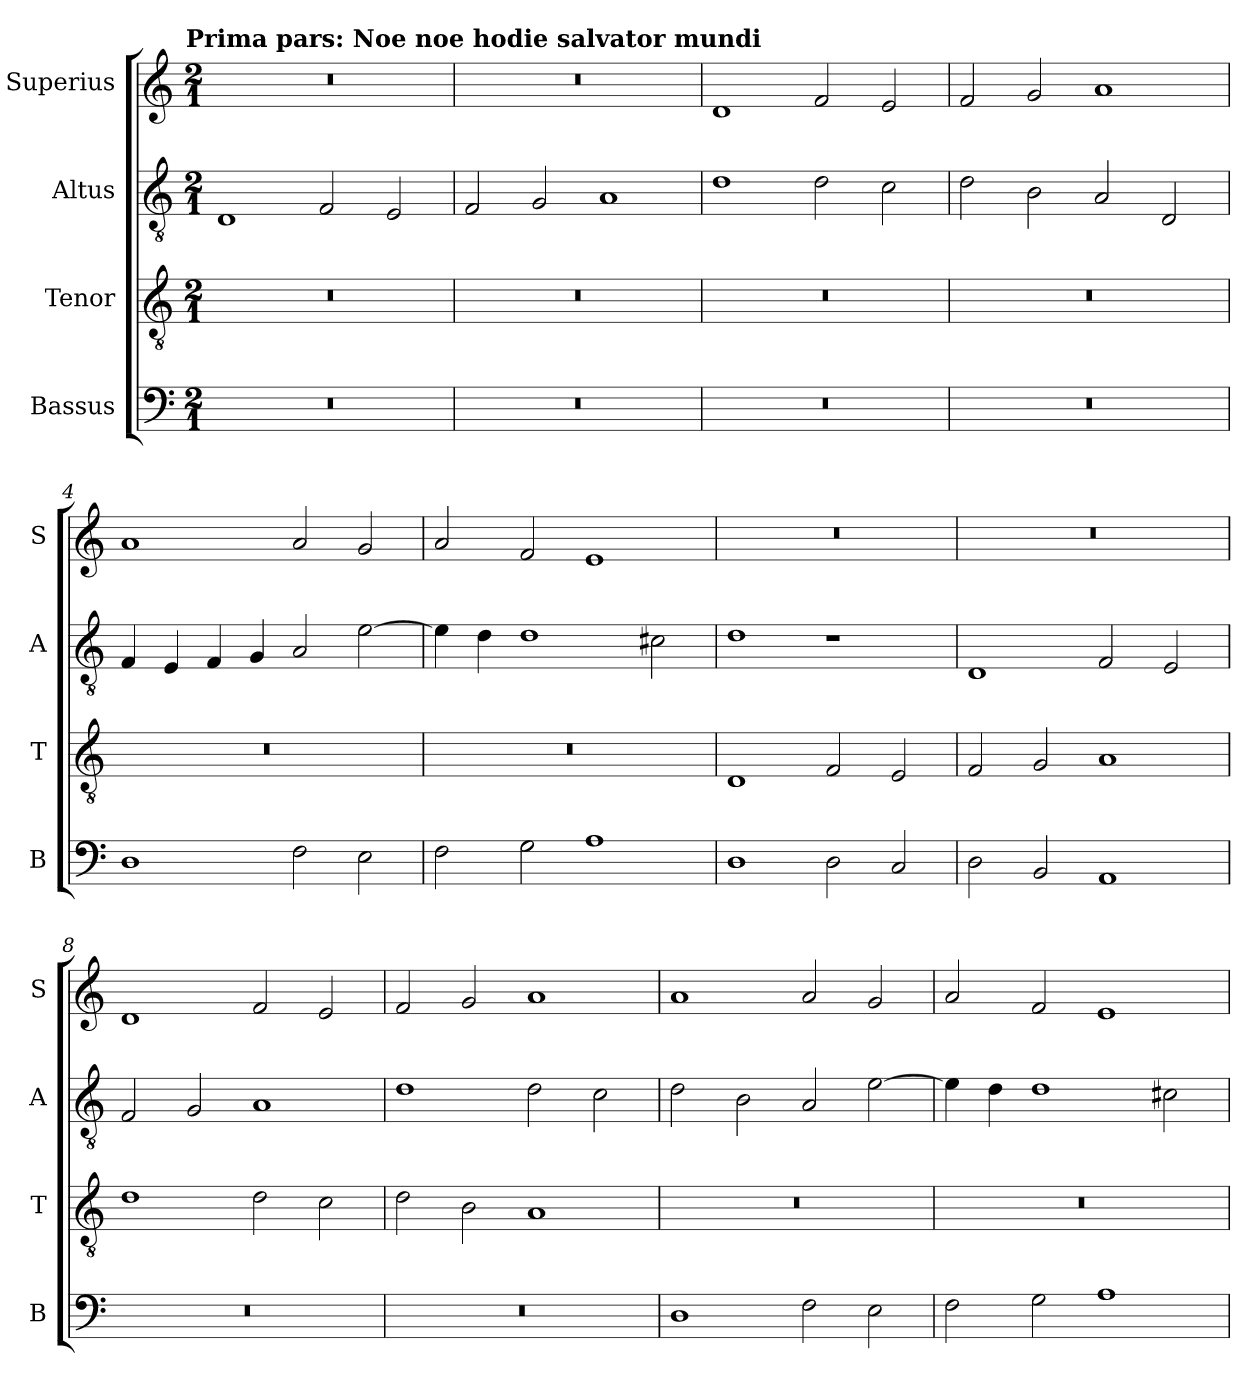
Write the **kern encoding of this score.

**kern	**kern	**kern	**kern
*part4	*part3	*part2	*part1
*staff4	*staff3	*staff2	*staff1
*I"Bassus	*I"Tenor	*I"Altus	*I"Superius
*I'B	*I'T	*I'A	*I'S
*clefF4	*clefGv2	*clefGv2	*clefG2
*k[]	*k[]	*k[]	*k[]
*C:	*C:	*C:	*C:
!!LO:TX:omd:t=Prima pars&colon; Noe noe hodie salvator mundi
*M2/1	*M2/1	*M2/1	*M2/1
=	=	=	=
0r	0r	1D	0r
.	.	2F	.
.	.	2E	.
=1	=1	=1	=1
0r	0r	2F	0r
.	.	2G	.
.	.	1A	.
=2	=2	=2	=2
0r	0r	1d	1d
.	.	2d	2f
.	.	2c	2e
=3	=3	=3	=3
0r	0r	2d	2f
.	.	2B	2g
.	.	2A	1a
.	.	2D	.
=4	=4	=4	=4
1D	0r	4F	1a
.	.	4E	.
.	.	4F	.
.	.	4G	.
2F	.	2A	2a
2E	.	[2e	2g
=5	=5	=5	=5
2F	0r	4e]	2a
.	.	4d	.
2G	.	1d	2f
1A	.	.	1e
.	.	2c#X	.
=6	=6	=6	=6
1D	1D	1d	0r
2D	2F	1r	.
2C	2E	.	.
=7	=7	=7	=7
2D	2F	1D	0r
2BB	2G	.	.
1AA	1A	2F	.
.	.	2E	.
=8	=8	=8	=8
0r	1d	2F	1d
.	.	2G	.
.	2d	1A	2f
.	2c	.	2e
=9	=9	=9	=9
0r	2d	1d	2f
.	2B	.	2g
.	1A	2d	1a
.	.	2c	.
=10	=10	=10	=10
1D	0r	2d	1a
.	.	2B	.
2F	.	2A	2a
2E	.	[2e	2g
=11	=11	=11	=11
2F	0r	4e]	2a
.	.	4d	.
2G	.	1d	2f
1A	.	.	1e
.	.	2c#X	.
=	=	=	=
*-	*-	*-	*-
